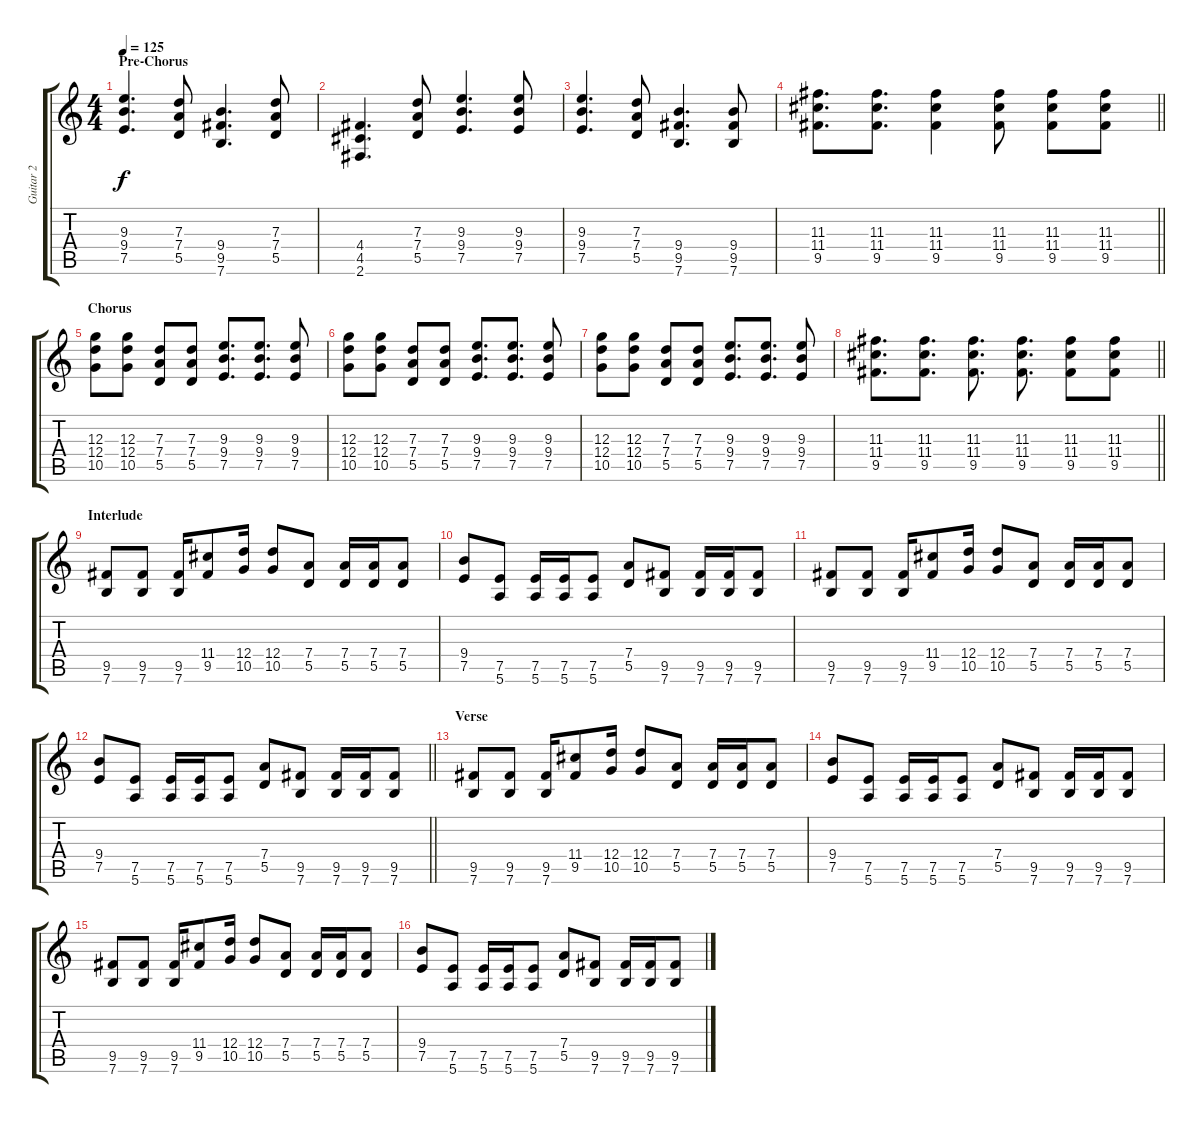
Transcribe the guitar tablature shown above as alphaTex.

\track ("Guitar 2" "Guitar 2") {instrument overdrivenguitar}
\staff {score tabs}
\tuning (E4 B3 G3 D3 A2 E2) {hide}
\ts (4 4)
\section ("" "Pre-Chorus")
\tempo 125
\clef g2
\ks c
(9.3 9.4 7.5).4{d dy f instrument overdrivenguitar} (7.3 7.4 5.5).8 (9.4 9.5 7.6).4{d} (7.3 7.4 5.5).8 |
(4.4 4.5 2.6).4{d} (7.3 7.4 5.5).8 (9.3 9.4 7.5).4{d} (9.3 9.4 7.5).8 |
(9.3 9.4 7.5).4{d} (7.3 7.4 5.5).8 (9.4 9.5 7.6).4{d} (9.4 9.5 7.6).8 |
\barLineRight lightlight
(11.3 11.4 9.5).8{d} (11.3 11.4 9.5).8{d} (11.3 11.4 9.5).4 (11.3 11.4 9.5).8 (11.3 11.4 9.5).8 (11.3 11.4 9.5).8 |
\section ("" "Chorus")
(12.3 12.4 10.5).8 (12.3 12.4 10.5).8 (7.3 7.4 5.5).8 (7.3 7.4 5.5).8 (9.3 9.4 7.5).8{d} (9.3 9.4 7.5).8{d} (9.3 9.4 7.5).8 |
(12.3 12.4 10.5).8 (12.3 12.4 10.5).8 (7.3 7.4 5.5).8 (7.3 7.4 5.5).8 (9.3 9.4 7.5).8{d} (9.3 9.4 7.5).8{d} (9.3 9.4 7.5).8 |
(12.3 12.4 10.5).8 (12.3 12.4 10.5).8 (7.3 7.4 5.5).8 (7.3 7.4 5.5).8 (9.3 9.4 7.5).8{d} (9.3 9.4 7.5).8{d} (9.3 9.4 7.5).8 |
\barLineRight lightlight
(11.3 11.4 9.5).8{d} (11.3 11.4 9.5).8{d} (11.3 11.4 9.5).8{d} (11.3 11.4 9.5).8{d} (11.3 11.4 9.5).8 (11.3 11.4 9.5).8 |
\section ("" "Interlude")
(9.5 7.6).8{instrument electricguitarmuted} (9.5 7.6).8 (9.5 7.6).16 (11.4 9.5).8 (12.4 10.5).16 (12.4 10.5).8 (7.4 5.5).8 (7.4 5.5).16 (7.4 5.5).16 (7.4 5.5).8 |
(9.4 7.5).8 (7.5 5.6).8 (7.5 5.6).16 (7.5 5.6).16 (7.5 5.6).8 (7.4 5.5).8 (9.5 7.6).8 (9.5 7.6).16 (9.5 7.6).16 (9.5 7.6).8 |
(9.5 7.6).8 (9.5 7.6).8 (9.5 7.6).16 (11.4 9.5).8 (12.4 10.5).16 (12.4 10.5).8 (7.4 5.5).8 (7.4 5.5).16 (7.4 5.5).16 (7.4 5.5).8 |
\barLineRight lightlight
(9.4 7.5).8 (7.5 5.6).8 (7.5 5.6).16 (7.5 5.6).16 (7.5 5.6).8 (7.4 5.5).8 (9.5 7.6).8 (9.5 7.6).16 (9.5 7.6).16 (9.5 7.6).8 |
\section ("" "Verse")
(9.5 7.6).8 (9.5 7.6).8 (9.5 7.6).16 (11.4 9.5).8 (12.4 10.5).16 (12.4 10.5).8 (7.4 5.5).8 (7.4 5.5).16 (7.4 5.5).16 (7.4 5.5).8 |
(9.4 7.5).8 (7.5 5.6).8 (7.5 5.6).16 (7.5 5.6).16 (7.5 5.6).8 (7.4 5.5).8 (9.5 7.6).8 (9.5 7.6).16 (9.5 7.6).16 (9.5 7.6).8 |
(9.5 7.6).8 (9.5 7.6).8 (9.5 7.6).16 (11.4 9.5).8 (12.4 10.5).16 (12.4 10.5).8 (7.4 5.5).8 (7.4 5.5).16 (7.4 5.5).16 (7.4 5.5).8 |
(9.4 7.5).8 (7.5 5.6).8 (7.5 5.6).16 (7.5 5.6).16 (7.5 5.6).8 (7.4 5.5).8 (9.5 7.6).8 (9.5 7.6).16 (9.5 7.6).16 (9.5 7.6).8
